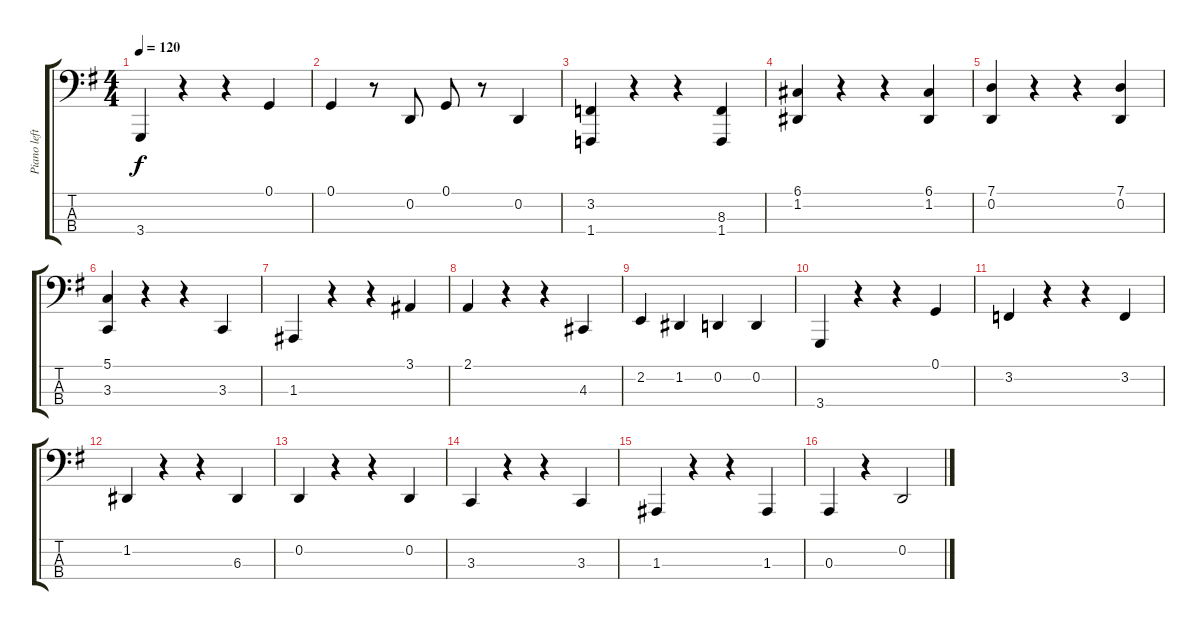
\track ("Piano left" "Piano left") {instrument acousticgrandpiano}
\staff {score tabs}
\tuning (G2 D2 A1 E1) {hide}
\ts (4 4)
\tempo 120
\clef f4
\ks g
3.4.4{dy f} r.4 r.4 0.1.4 |
0.1.4 r.8 0.2.8 0.1.8 r.8 0.2.4 |
(3.2 1.4).4 r.4 r.4 (8.3 1.4).4 |
(6.1 1.2).4 r.4 r.4 (6.1 1.2).4 |
(7.1 0.2).4 r.4 r.4 (7.1 0.2).4 |
(5.1 3.3).4 r.4 r.4 3.3.4 |
1.3.4 r.4 r.4 3.1.4 |
2.1.4 r.4 r.4 4.3.4 |
2.2.4 1.2.4 0.2.4 0.2.4 |
3.4.4 r.4 r.4 0.1.4 |
3.2.4 r.4 r.4 3.2.4 |
1.2.4 r.4 r.4 6.3.4 |
0.2.4 r.4 r.4 0.2.4 |
3.3.4 r.4 r.4 3.3.4 |
1.3.4 r.4 r.4 1.3.4 |
0.3.4 r.4 0.2.2
